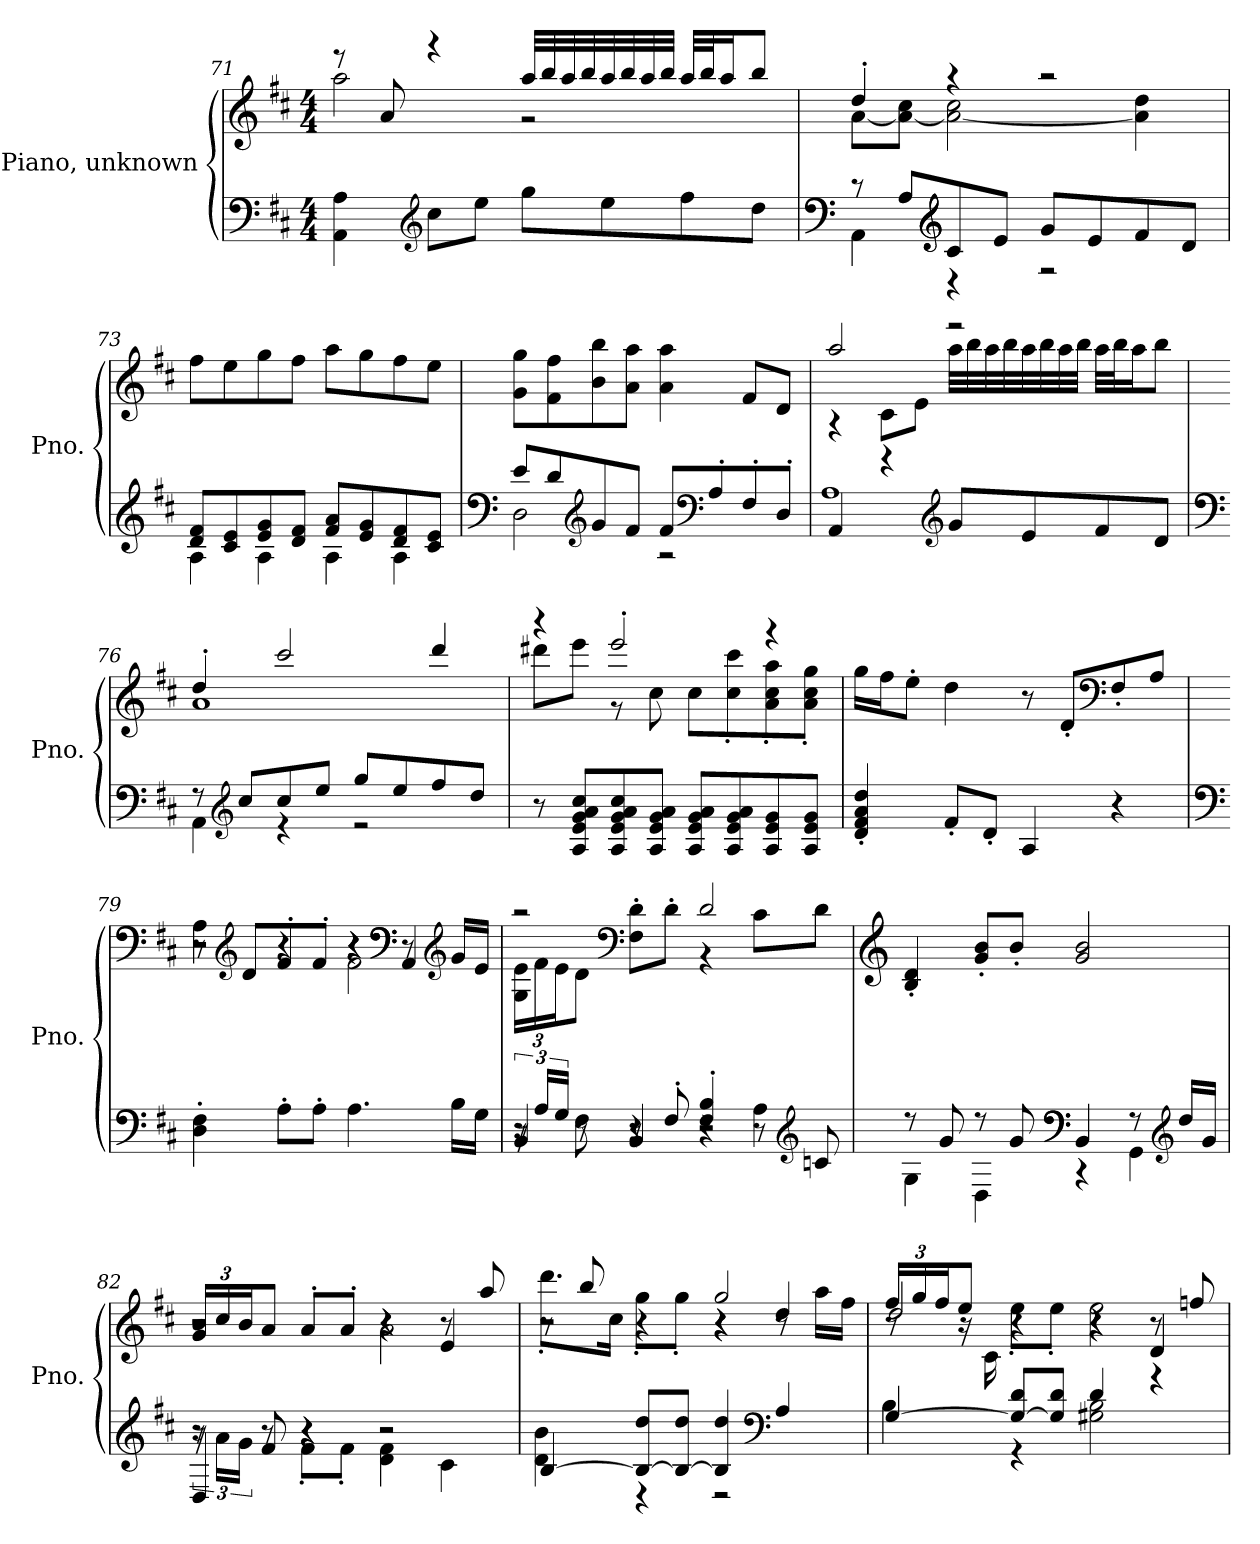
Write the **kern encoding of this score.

**kern	**kern
*part1	*part1
*staff2	*staff1
*I"Piano, unknown	*
*I'Pno.	*
!!LO:LB:g=z
*clefF4	*clefG2
*k[f#c#]	*k[f#c#]
*M4/4	*M4/4
=71	=71
*	*^
4AA\ 4A\	8r	2aa\
.	8a/	.
*clefG2	*	*
8cc#\L	4r	.
8ee\J	.	.
8gg\L	32aa/LLL	2r
.	32bb/	.
.	32aa/	.
.	32bb/	.
8ee\	32aa/	.
.	32bb/	.
.	32aa/	.
.	32bb/JJJ	.
8ff#\	32aa/LLL	.
.	32bb/J	.
.	16aa/J	.
8dd\J	8bb/J	.
=72	=72	=72
*clefF4	*	*
*^	*	*
8r	4AA\	4dd'/	[8a\L
8A/L	.	.	8a\_ 8cc#\J
*clefG2	*	*	*
8c#/	4r	4r	2a\_ 2cc#\
8e/J	.	.	.
8g/L	2r	2r	.
8e/	.	.	.
8f#/	.	.	4a\] 4dd\
8d/J	.	.	.
*	*	*v	*v
=73	=73	=73
8d/ 8f#/L	4A\	8ff#\L
8c#/ 8e/	.	8ee\
8e/ 8g/	4A\	8gg\
8d/ 8f#/J	.	8ff#\J
8f#/ 8a/L	4A\	8aa\L
8e/ 8g/	.	8gg\
8d/ 8f#/	4A\	8ff#\
8c#/ 8e/J	.	8ee\J
!!LO:PB:g=z
=74	=74	=74
*clefF4	*	*
8e/L	2D\	8g\ 8gg\L
8d/	.	8f#\ 8ff#\
*clefG2	*	*
8g/	.	8b\ 8bb\
8f#/J	.	8a\ 8aa\J
8f#/L	2r	4a\ 4aa\
*clefF4	*	*
8A'/	.	.
8F#'/	.	8f#/L
8D'/J	.	8d/J
=75	=75	=75
*	*	*^
4AA/	1A	2aa/	4r
4r	.	.	8c#\L
.	.	.	8e\J
*clefG2	*	*	*
8g/L	.	2r	32aa\LLL
.	.	.	32bb\
.	.	.	32aa\
.	.	.	32bb\
8e/	.	.	32aa\
.	.	.	32bb\
.	.	.	32aa\
.	.	.	32bb\JJJ
8f#/	.	.	32aa\LLL
.	.	.	32bb\J
.	.	.	16aa\J
8d/J	.	.	8bb\J
!!LO:LB:g=z	!!
=76	=76	=76	=76
*clefF4	*	*	*
8r	4AA\	4dd'/	1a
*clefG2	*	*	*
8cc#/L	.	.	.
8cc#/	4r	2ccc#/	.
8ee/J	.	.	.
8gg/L	2r	.	.
8ee/	.	.	.
8ff#/	.	4ddd/	.
8dd/J	.	.	.
*v	*v	*	*
=77	=77	=77
8r	4r	8ddd#X\L
8A/ 8e/ 8g/ 8a/ 8cc#/L	.	8eee\J
8A/ 8e/ 8g/ 8a/ 8cc#/	2eee'/	8r
8A/ 8e/ 8g/ 8a/J	.	8cc#\
8A/ 8e/ 8g/ 8a/L	.	8cc#\L
8A/ 8e/ 8g/ 8a/	.	8cc#\' 8ccc#\'
8A/ 8e/ 8g/	4r	8a\' 8cc#\' 8aa\'
8A/ 8e/ 8g/J	.	8a\' 8cc#\' 8gg\'J
*	*v	*v
=78	=78
4d/' 4f#/' 4a/' 4dd/'	16gg\LL
.	16ff#\J
.	8ee'\J
8f#'/L	4dd\
8d'/J	.
4A/	8r
.	8d'/L
*	*clefF4
4r	8F#'/
.	8A/J
!!LO:LB:g=z
=79	=79
*clefF4	*
*	*^
*	*	*^
4D\' 4F#\'	8r	4A\	2r
*	*clefG2	*	*
.	8d/L	.	.
8A'\L	8f#'/	4r	.
8A'\J	8f#'/J	.	.
4.A\	4r	2f#\	4r
*	*clefF4	*	*
.	8r	.	4AA/
*	*clefG2	*	*
16B\LL	16g/LL	.	.
16G\JJ	16e/JJ	.	.
*	*	*v	*v
=80	=80	=80
*^	*	*
*	*^	*	*
*	*	*	*	*Xbrackettup
24r	8r	4BB/	2r	24G\ 24e\LL
24A/LL	.	.	.	24f#\
24G/JJ	.	.	.	24e\J
8r	8F#\	.	.	8d\J
*	*	*	*clefF4	*
8r	4r	4BB/	.	8F#\' 8d\'L
8F#'/	.	.	.	8d'\J
4F#/' 4B/'	4r	2r	2d/	4r
8r	4A\	.	.	8c#\L
*clefG2	*	*	*	*
8cn/	.	.	.	8d\J
*v	*v	*v	*	*
*	*v	*v
=81	=81
*	*clefG2
*^	*
8r	4G\	4B/' 4d/'
8g/	.	.
8r	4D\	8g/' 8b/'L
8g/	.	8b'/J
*clefF4	*	*
4BB/	4r	2g/ 2b/
8r	4GG\	.
*clefG2	*	*
16dd/LL	.	.
16g/JJ	.	.
!!LO:LB:g=z
=82	=82	=82
*	*^	*^
*	*	*	*	*^
8r	24r	4D/	24g/ 24b/LL	2r	2r
.	24a\LL	.	24cc#/	.	.
.	24g\JJ	.	24b/J	.	.
8f#/	8r	.	8a/J	.	.
4r	8f#'\L	4r	8a'/L	.	.
.	8f#'\J	.	8a'/J	.	.
2r	4d\ 4f#\	2r	4r	2a\	4r
.	4c#\	.	8r	.	4e/
.	.	.	8aa/	.	.
*	*v	*v	*	*	*
=83	=83	=83	=83	=83
[4B/	4d\ 4b\	8r	8.ddd'\L	2r
.	.	8bb/	.	.
.	.	.	16cc#\Jk	.
8B/_ 8dd/L	4r	4r	8gg'\L	.
8B/_ 8dd/J	.	.	8gg'\J	.
4B/] 4dd/	2r	2gg/	4r	4r
*clefF4	*	*	*	*
4A/	.	.	8r	4dd/
.	.	.	16aa\LL	.
.	.	.	16ff#\JJ	.
=84	=84	=84	=84	=84
[4G/	4B\	24ff#/LL	8r	2dd/
.	.	24gg/	.	.
.	.	24ff#/J	.	.
.	.	8ee/J	16r	.
.	.	.	16c#\	.
8G/_ 8d/L	4r	4r	8ee'\L	.
8G/] 8d/J	.	.	8ee'\J	.
4d/	2G#X\ 2B\	4r	2ee\	4r
4r	.	8r	.	4d/
.	.	8ffn/	.	.
*v	*v	*	*	*
*	*v	*v	*v
=	=
*-	*-
